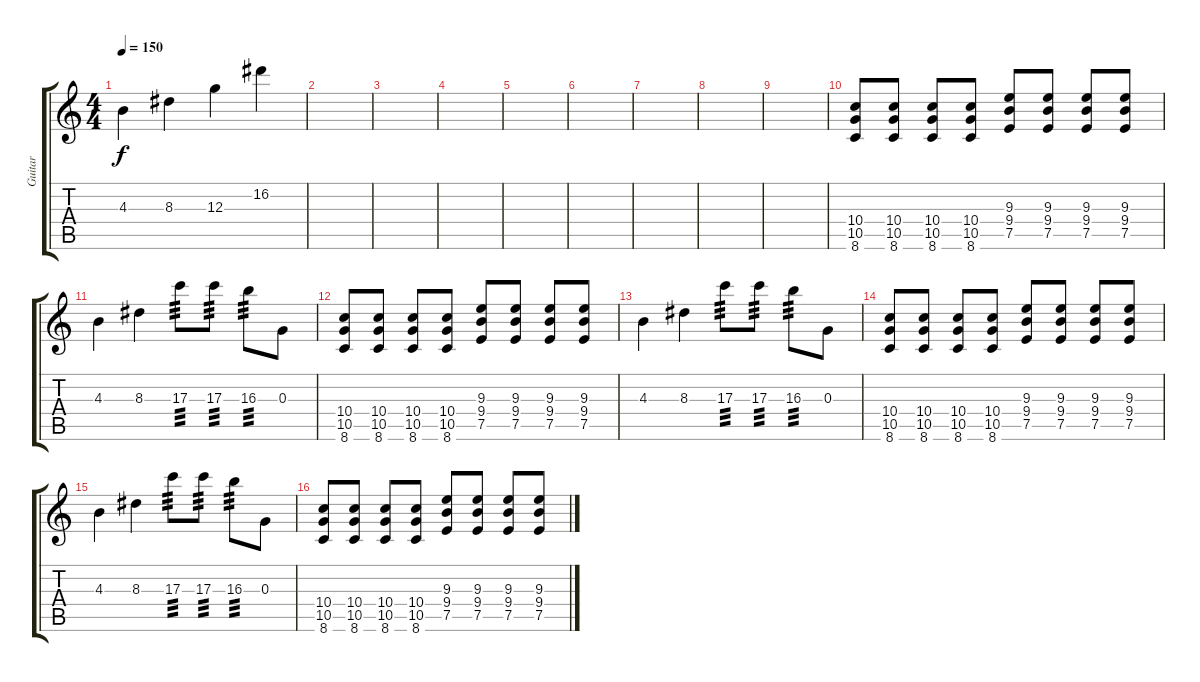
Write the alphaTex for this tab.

\track ("Guitar" "Guitar") {instrument overdrivenguitar}
\staff {score tabs}
\tuning (E4 B3 G3 D3 A2 E2) {hide}
\ts (4 4)
\tempo 150
\clef g2
\ks c
4.3.4{dy f} 8.3.4 12.3.4 16.2.4 |
|
|
|
|
|
|
|
|
(10.4 10.5 8.6).8 (10.4 10.5 8.6).8 (10.4 10.5 8.6).8 (10.4 10.5 8.6).8 (9.3 9.4 7.5).8 (9.3 9.4 7.5).8 (9.3 9.4 7.5).8 (9.3 9.4 7.5).8 |
4.3.4 8.3.4 17.3.8{tp 3} 17.3.8{tp 3} 16.3.8{tp 3} 0.3.8 |
(10.4 10.5 8.6).8 (10.4 10.5 8.6).8 (10.4 10.5 8.6).8 (10.4 10.5 8.6).8 (9.3 9.4 7.5).8 (9.3 9.4 7.5).8 (9.3 9.4 7.5).8 (9.3 9.4 7.5).8 |
4.3.4 8.3.4 17.3.8{tp 3} 17.3.8{tp 3} 16.3.8{tp 3} 0.3.8 |
(10.4 10.5 8.6).8 (10.4 10.5 8.6).8 (10.4 10.5 8.6).8 (10.4 10.5 8.6).8 (9.3 9.4 7.5).8 (9.3 9.4 7.5).8 (9.3 9.4 7.5).8 (9.3 9.4 7.5).8 |
4.3.4 8.3.4 17.3.8{tp 3} 17.3.8{tp 3} 16.3.8{tp 3} 0.3.8 |
(10.4 10.5 8.6).8 (10.4 10.5 8.6).8 (10.4 10.5 8.6).8 (10.4 10.5 8.6).8 (9.3 9.4 7.5).8 (9.3 9.4 7.5).8 (9.3 9.4 7.5).8 (9.3 9.4 7.5).8
